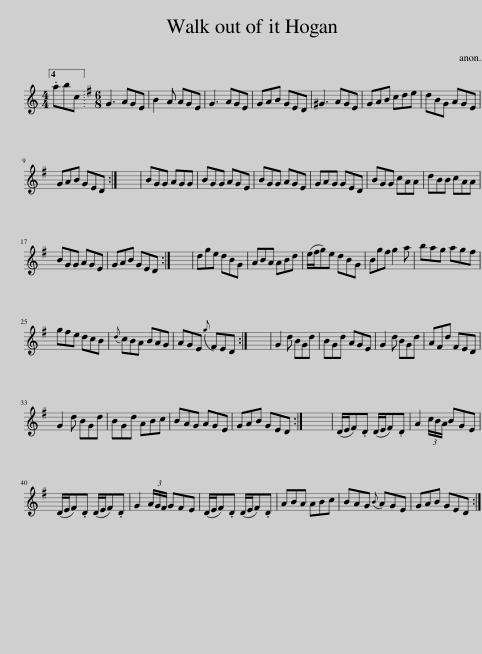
X:1
L:1/8
M:4/4
I:linebreak $
K:C
V:1 treble
V:1
 .abc ||[K:G][M:6/8] G3 AGE | B2 A AGE | G3 AGE | GAB GED | %5
 ^G3 AGE | GAB cde | dBG AGE |$ GAB GED :| x6 | %10
 BGG AGG | BGG AGE | BGG AGE | GAG GED | BGG cAA | %15
 dBB cAA |$ BGG AGE | GAB GED :| x6 | dge dBG | %20
 ABA ABd | (e/f/g)e dBG | Bgf g2 a | bag agf |$ gfe dcB | %25
{d} cBA BAG | AGE{g} FED :| x6 | G2 d BGd | BGd AGE | %30
 G2 d BGd | AFd FED |$ G2 d BGd | BGd ABc | BAG AGE | %35
 GAB GED :| x6 | (D/E/F).D (D/E/F).D | A2 (3c/B/A/ BGE |$ (D/E/F).D (D/E/F).D | %40
 G2 (3A/G/F/ GFE | (D/E/F).D (D/E/F).D | ABA ABc | BAG{B} AGE | GAB GED :| %45
